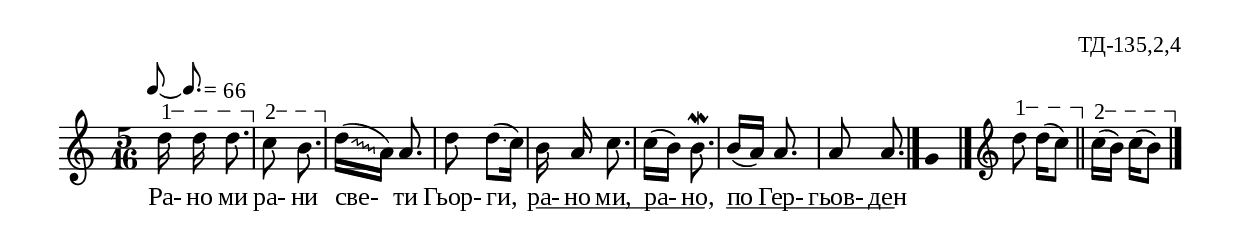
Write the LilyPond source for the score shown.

%{
td_135_2_04
%}

\include "td-preamble.ly"
\include "Rhythm_marks.ly"

\score {
\relative c'' {
%%\tempo 8 = 252
\override Score.RehearsalMark #'self-alignment-X = #LEFT
\once \override Score.RehearsalMark #'X-offset = #8
  \rhythmMarkA \rhyMarkAAdot #"66"
\time 5/16
\override Glissando #'style = #'zigzag
\varA
d16\startTextSpan d\noBeam d8.\stopTextSpan | 
\varB
c8\startTextSpan b8.\stopTextSpan\noBeam | 
\noteFi d16[(\glissando a]) a8. | 
d8 d[(\glissando c16]) | b16 a\noBeam c8. | c16[( b]) b8.\mordent |
b16[( a]) a8. | a8 a8.\noBeam
 \bar "|." 
s8 \fixB g8 \fixC s16
  \bar "|." 
\set Score.measureLength = #(ly:make-moment 1 16)  
 s16 \bar ""  
 \set Score.measureLength = #(ly:make-moment 5 16)  
 \clef treble
\varA
d'8\startTextSpan  d16[( c8\stopTextSpan]) \bar "||"
\varB
c16\startTextSpan[( b]) c16[( b8\stopTextSpan])
  \bar "|."  
}
\addlyrics { Ра- но ми ра- ни све- ти Гьор- ги, 
ра- \startTextSpan но ми, ра- но, \stopTextSpan 
по \startTextSpan Гер- гьов- ден \stopTextSpan }
%
\layout {
%   \context { 
%	    \Staff \remove "Time_signature_engraver" } 
  indent = #0
  line-width = 190\mm
  ragged-right=##f
\context {
      \Lyrics
      \consists "Text_spanner_engraver"
      \override TextSpanner #'direction = #DOWN
      \override TextSpanner #'style = #'line    
      \override TextSpanner #'outside-staff-priority = ##f
      \override TextSpanner #'padding = #0.2 % sets the distance of the line from the lyrics
      \override TextSpanner #'bound-details =
      #`((left . ((Y . 0)
                  (padding . 0)
                  (attach-dir . ,LEFT)))
         (left-broken . ((end-on-note . #t)))
         (right . ((Y . 0)
                   (padding . 0)
                   (attach-dir . ,RIGHT))))
    }
}
%
\midi { 
	\context {
		\Score tempoWholesPerMinute = #(ly:make-moment 165 8)
		}
	}
}
%
\header{
  opus = "ТД-135,2,4"
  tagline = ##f
}


